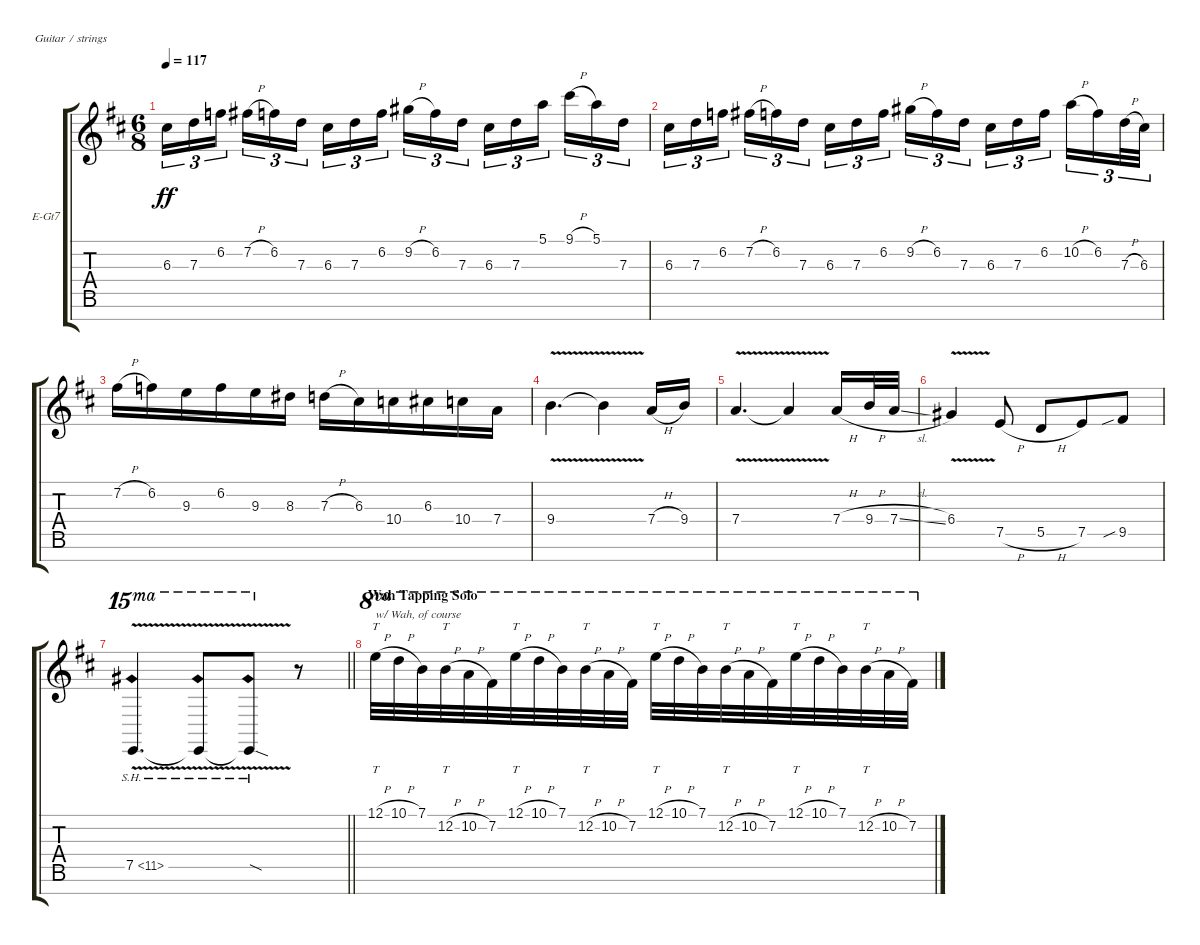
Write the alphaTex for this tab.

\bracketExtendMode groupsimilarinstruments
\firstSystemTrackNameOrientation horizontal
\otherSystemsTrackNameOrientation horizontal
\track ("Lead Guitar 1" "E-Gt7") {instrument overdrivenguitar}
\staff {score tabs}
\tuning (E4 B3 G3 D3 A2 E2 B1)
\ts (6 8)
\tempo 117
\clef g2
\ks d
6.3.16{tu (3 2) dy ff} 7.3.16{tu (3 2)} 6.2.16{tu (3 2)} 7.2{h}.16{tu (3 2)} 6.2.16{tu (3 2)} 7.3.16{tu (3 2)} 6.3.16{tu (3 2)} 7.3.16{tu (3 2)} 6.2.16{tu (3 2)} 9.2{h}.16{tu (3 2)} 6.2.16{tu (3 2)} 7.3.16{tu (3 2)} 6.3.16{tu (3 2)} 7.3.16{tu (3 2)} 5.1.16{tu (3 2)} 9.1{h}.16{tu (3 2)} 5.1.16{tu (3 2)} 7.3.16{tu (3 2)} |
6.3.16{tu (3 2)} 7.3.16{tu (3 2)} 6.2.16{tu (3 2)} 7.2{h}.16{tu (3 2)} 6.2.16{tu (3 2)} 7.3.16{tu (3 2)} 6.3.16{tu (3 2)} 7.3.16{tu (3 2)} 6.2.16{tu (3 2)} 9.2{h}.16{tu (3 2)} 6.2.16{tu (3 2)} 7.3.16{tu (3 2)} 6.3.16{tu (3 2)} 7.3.16{tu (3 2)} 6.2.16{tu (3 2)} 10.2{h}.16{tu (3 2)} 6.2.16{tu (3 2)} 7.3{h}.32{tu (3 2)} 6.3.32{tu (3 2)} |
7.2{h}.16 6.2.16 9.3.16 6.2.16 9.3.16 8.3.16 7.3{h}.16 6.3.16 10.4.16 6.3.16 10.4.16 7.4.16 |
9.4{v}.4{d} 9.4{v t}.4 7.4{h}.16 9.4.16 |
7.4{v}.4{d} 7.4{v t}.4 7.4{h}.16 9.4{h}.32 7.4{sl}.32 |
6.4{v}.4 7.5{h}.8 5.5{h}.8 7.5.8 9.5{sib}.8 |
\barLineRight lightlight
7.5{sh 4 v}.4{d ot 15ma} 7.5{sh 4 v t}.8{ot 15ma} 7.5{sh 4 sod t}.8{ot 15ma} r.8 |
\section ("" "Wah Tapping Solo")
12.1{h}.32{tt ot 8va txt "w/ Wah, of course"} 10.1{h}.32{ot 8va} 7.1.32{ot 8va} 12.2{h}.32{tt ot 8va} 10.2{h}.32{ot 8va} 7.2.32{ot 8va} 12.1{h}.32{tt ot 8va} 10.1{h}.32{ot 8va} 7.1.32{ot 8va} 12.2{h}.32{tt ot 8va} 10.2{h}.32{ot 8va} 7.2.32{ot 8va} 12.1{h}.32{tt ot 8va} 10.1{h}.32{ot 8va} 7.1.32{ot 8va} 12.2{h}.32{tt ot 8va} 10.2{h}.32{ot 8va} 7.2.32{ot 8va} 12.1{h}.32{tt ot 8va} 10.1{h}.32{ot 8va} 7.1.32{ot 8va} 12.2{h}.32{tt ot 8va} 10.2{h}.32{ot 8va} 7.2.32{ot 8va}
